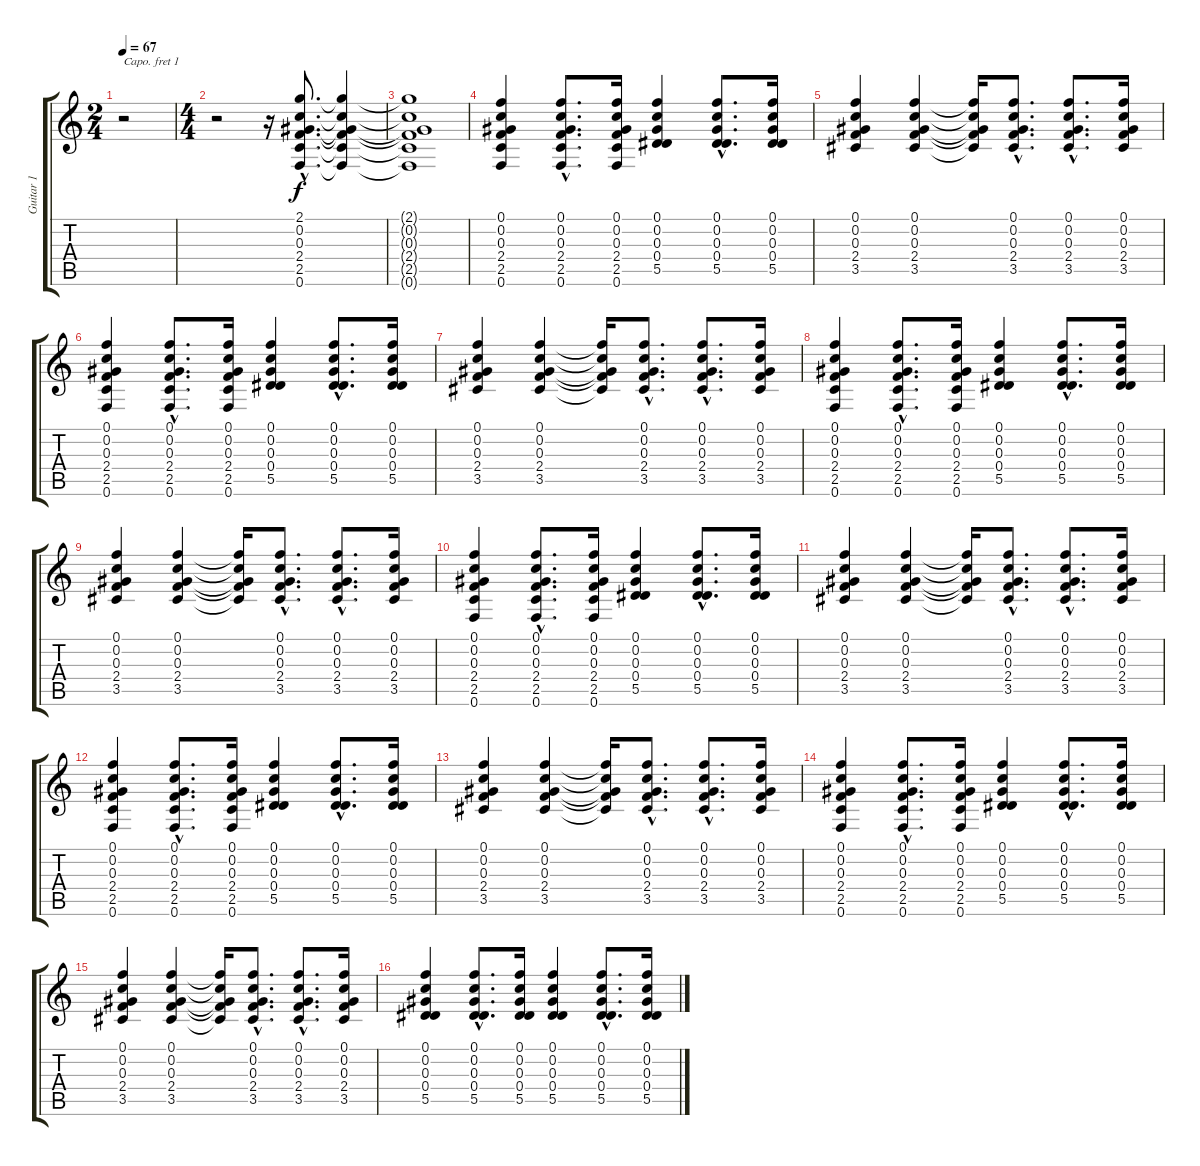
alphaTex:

\track ("Guitar 1" "Guitar 1") {instrument acousticguitarsteel}
\staff {score tabs}
\capo 1
\tuning (E4 B3 G3 D3 A2 E2) {hide}
\ts (2 4)
\tempo 67
\clef g2
\ks c
r.2{dy f instrument acousticguitarsteel} |
\ts (4 4)
r.2 r.16 (2.1{hac} 0.2{hac} 0.3{hac} 2.4{hac} 2.5{hac} 0.6{hac}).8{d} (2.1{t} 0.2{t} 0.3{t} 2.4{t} 2.5{t} 0.6{t}).4 |
(2.1{t} 0.2{t} 0.3{t} 2.4{t} 2.5{t} 0.6{t}).1 |
(0.1 0.2 0.3 2.4 2.5 0.6).4 (0.1{hac} 0.2{hac} 0.3{hac} 2.4{hac} 2.5{hac} 0.6{hac}).8{d} (0.1 0.2 0.3 2.4 2.5 0.6).16 (0.1 0.2 0.3 0.4 5.5).4 (0.1{hac} 0.2{hac} 0.3{hac} 0.4{hac} 5.5{hac}).8{d} (0.1 0.2 0.3 0.4 5.5).16 |
(0.1 0.2 0.3 2.4 3.5).4 (0.1 0.2 0.3 2.4 3.5).4 (0.1{t} 0.2{t} 0.3{t} 2.4{t} 3.5{t}).16 (0.1{hac} 0.2{hac} 0.3{hac} 2.4{hac} 3.5{hac}).8{d} (0.1{hac} 0.2{hac} 0.3{hac} 2.4{hac} 3.5{hac}).8{d} (0.1 0.2 0.3 2.4 3.5).16 |
(0.1 0.2 0.3 2.4 2.5 0.6).4 (0.1{hac} 0.2{hac} 0.3{hac} 2.4{hac} 2.5{hac} 0.6{hac}).8{d} (0.1 0.2 0.3 2.4 2.5 0.6).16 (0.1 0.2 0.3 0.4 5.5).4 (0.1{hac} 0.2{hac} 0.3{hac} 0.4{hac} 5.5{hac}).8{d} (0.1 0.2 0.3 0.4 5.5).16 |
(0.1 0.2 0.3 2.4 3.5).4 (0.1 0.2 0.3 2.4 3.5).4 (0.1{t} 0.2{t} 0.3{t} 2.4{t} 3.5{t}).16 (0.1{hac} 0.2{hac} 0.3{hac} 2.4{hac} 3.5{hac}).8{d} (0.1{hac} 0.2{hac} 0.3{hac} 2.4{hac} 3.5{hac}).8{d} (0.1 0.2 0.3 2.4 3.5).16 |
(0.1 0.2 0.3 2.4 2.5 0.6).4 (0.1{hac} 0.2{hac} 0.3{hac} 2.4{hac} 2.5{hac} 0.6{hac}).8{d} (0.1 0.2 0.3 2.4 2.5 0.6).16 (0.1 0.2 0.3 0.4 5.5).4 (0.1{hac} 0.2{hac} 0.3{hac} 0.4{hac} 5.5{hac}).8{d} (0.1 0.2 0.3 0.4 5.5).16 |
(0.1 0.2 0.3 2.4 3.5).4 (0.1 0.2 0.3 2.4 3.5).4 (0.1{t} 0.2{t} 0.3{t} 2.4{t} 3.5{t}).16 (0.1{hac} 0.2{hac} 0.3{hac} 2.4{hac} 3.5{hac}).8{d} (0.1{hac} 0.2{hac} 0.3{hac} 2.4{hac} 3.5{hac}).8{d} (0.1 0.2 0.3 2.4 3.5).16 |
(0.1 0.2 0.3 2.4 2.5 0.6).4 (0.1{hac} 0.2{hac} 0.3{hac} 2.4{hac} 2.5{hac} 0.6{hac}).8{d} (0.1 0.2 0.3 2.4 2.5 0.6).16 (0.1 0.2 0.3 0.4 5.5).4 (0.1{hac} 0.2{hac} 0.3{hac} 0.4{hac} 5.5{hac}).8{d} (0.1 0.2 0.3 0.4 5.5).16 |
(0.1 0.2 0.3 2.4 3.5).4 (0.1 0.2 0.3 2.4 3.5).4 (0.1{t} 0.2{t} 0.3{t} 2.4{t} 3.5{t}).16 (0.1{hac} 0.2{hac} 0.3{hac} 2.4{hac} 3.5{hac}).8{d} (0.1{hac} 0.2{hac} 0.3{hac} 2.4{hac} 3.5{hac}).8{d} (0.1 0.2 0.3 2.4 3.5).16 |
(0.1 0.2 0.3 2.4 2.5 0.6).4 (0.1{hac} 0.2{hac} 0.3{hac} 2.4{hac} 2.5{hac} 0.6{hac}).8{d} (0.1 0.2 0.3 2.4 2.5 0.6).16 (0.1 0.2 0.3 0.4 5.5).4 (0.1{hac} 0.2{hac} 0.3{hac} 0.4{hac} 5.5{hac}).8{d} (0.1 0.2 0.3 0.4 5.5).16 |
(0.1 0.2 0.3 2.4 3.5).4 (0.1 0.2 0.3 2.4 3.5).4 (0.1{t} 0.2{t} 0.3{t} 2.4{t} 3.5{t}).16 (0.1{hac} 0.2{hac} 0.3{hac} 2.4{hac} 3.5{hac}).8{d} (0.1{hac} 0.2{hac} 0.3{hac} 2.4{hac} 3.5{hac}).8{d} (0.1 0.2 0.3 2.4 3.5).16 |
(0.1 0.2 0.3 2.4 2.5 0.6).4 (0.1{hac} 0.2{hac} 0.3{hac} 2.4{hac} 2.5{hac} 0.6{hac}).8{d} (0.1 0.2 0.3 2.4 2.5 0.6).16 (0.1 0.2 0.3 0.4 5.5).4 (0.1{hac} 0.2{hac} 0.3{hac} 0.4{hac} 5.5{hac}).8{d} (0.1 0.2 0.3 0.4 5.5).16 |
(0.1 0.2 0.3 2.4 3.5).4 (0.1 0.2 0.3 2.4 3.5).4 (0.1{t} 0.2{t} 0.3{t} 2.4{t} 3.5{t}).16 (0.1{hac} 0.2{hac} 0.3{hac} 2.4{hac} 3.5{hac}).8{d} (0.1{hac} 0.2{hac} 0.3{hac} 2.4{hac} 3.5{hac}).8{d} (0.1 0.2 0.3 2.4 3.5).16 |
(0.1 0.2 0.3 0.4 5.5).4 (0.1{hac} 0.2{hac} 0.3{hac} 0.4{hac} 5.5{hac}).8{d} (0.1 0.2 0.3 0.4 5.5).16 (0.1 0.2 0.3 0.4 5.5).4 (0.1{hac} 0.2{hac} 0.3{hac} 0.4{hac} 5.5{hac}).8{d} (0.1 0.2 0.3 0.4 5.5).16
